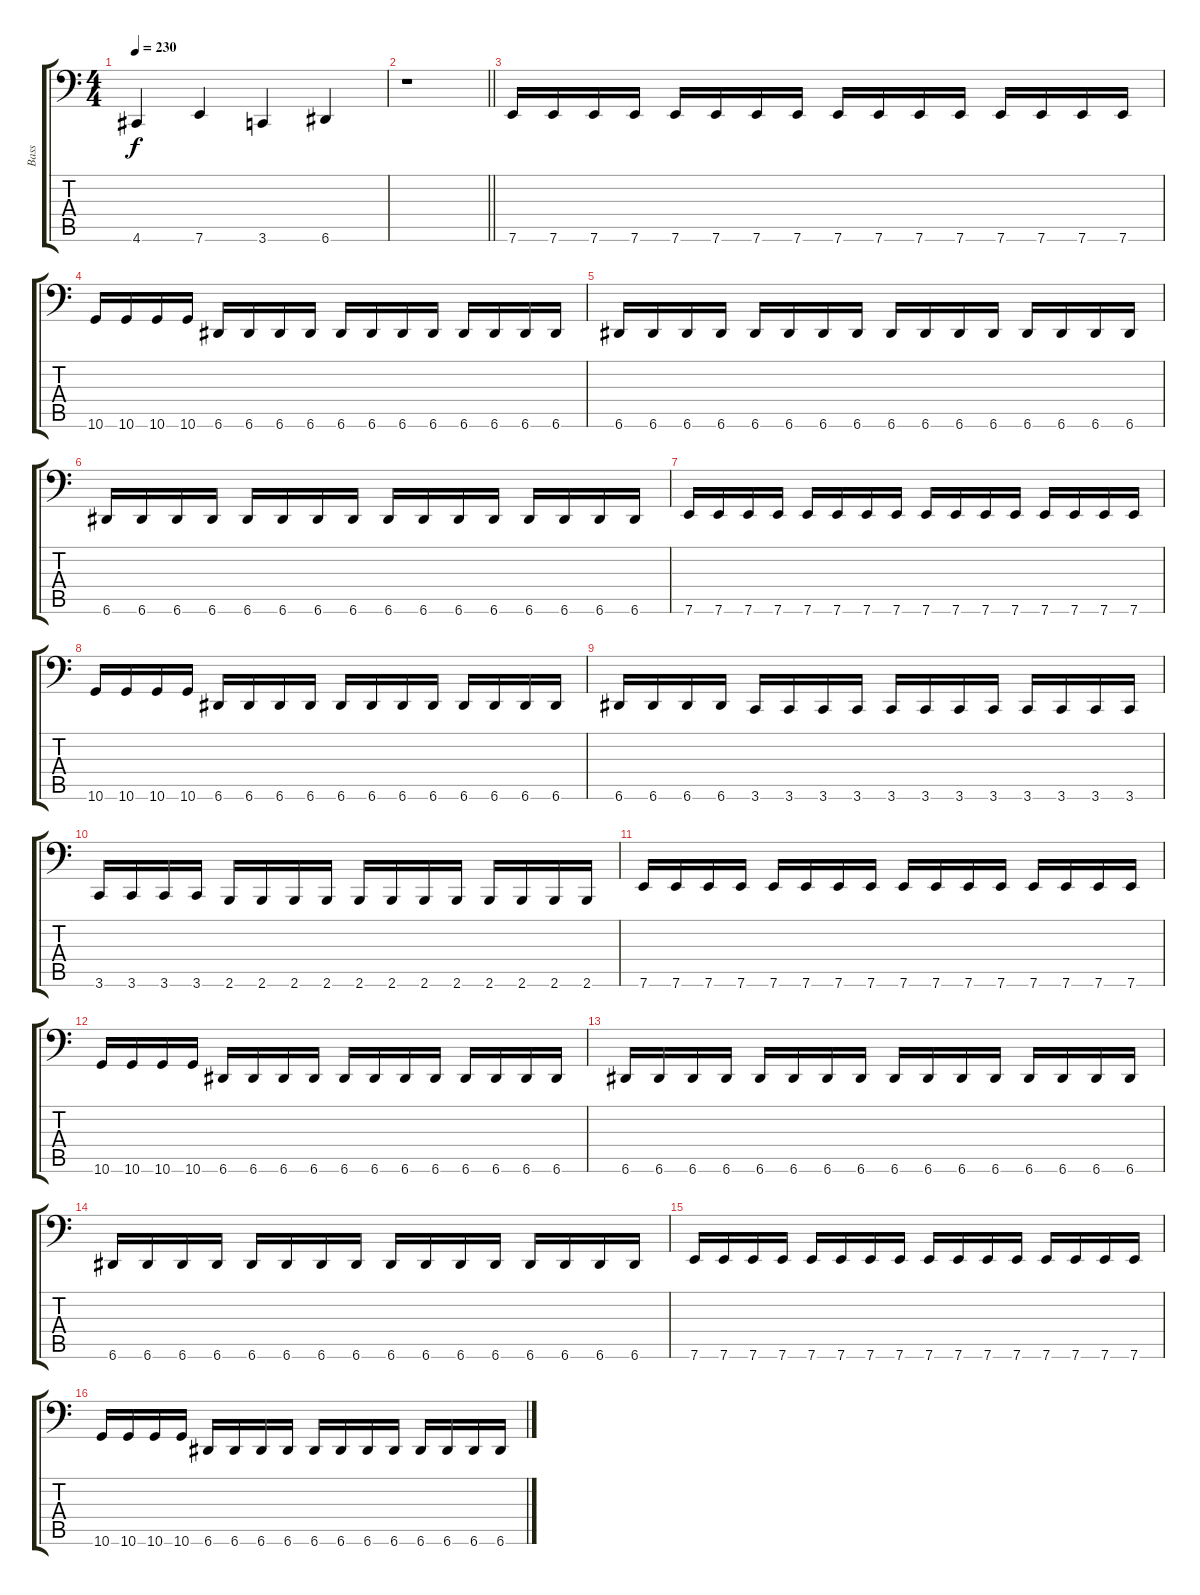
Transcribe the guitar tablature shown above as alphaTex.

\track ("Bass" "Bass") {instrument electricbasspick}
\staff {score tabs}
\tuning (B2 Gb2 D2 A1 E1 A0) {hide}
\ts (4 4)
\tempo 230
\clef f4
\ks c
4.6.4{dy f} 7.6.4 3.6.4 6.6.4 |
\barLineRight lightlight
r.1 |
7.6.16 7.6.16 7.6.16 7.6.16 7.6.16 7.6.16 7.6.16 7.6.16 7.6.16 7.6.16 7.6.16 7.6.16 7.6.16 7.6.16 7.6.16 7.6.16 |
10.6.16 10.6.16 10.6.16 10.6.16 6.6.16 6.6.16 6.6.16 6.6.16 6.6.16 6.6.16 6.6.16 6.6.16 6.6.16 6.6.16 6.6.16 6.6.16 |
6.6.16 6.6.16 6.6.16 6.6.16 6.6.16 6.6.16 6.6.16 6.6.16 6.6.16 6.6.16 6.6.16 6.6.16 6.6.16 6.6.16 6.6.16 6.6.16 |
6.6.16 6.6.16 6.6.16 6.6.16 6.6.16 6.6.16 6.6.16 6.6.16 6.6.16 6.6.16 6.6.16 6.6.16 6.6.16 6.6.16 6.6.16 6.6.16 |
7.6.16 7.6.16 7.6.16 7.6.16 7.6.16 7.6.16 7.6.16 7.6.16 7.6.16 7.6.16 7.6.16 7.6.16 7.6.16 7.6.16 7.6.16 7.6.16 |
10.6.16 10.6.16 10.6.16 10.6.16 6.6.16 6.6.16 6.6.16 6.6.16 6.6.16 6.6.16 6.6.16 6.6.16 6.6.16 6.6.16 6.6.16 6.6.16 |
6.6.16 6.6.16 6.6.16 6.6.16 3.6.16 3.6.16 3.6.16 3.6.16 3.6.16 3.6.16 3.6.16 3.6.16 3.6.16 3.6.16 3.6.16 3.6.16 |
3.6.16 3.6.16 3.6.16 3.6.16 2.6.16 2.6.16 2.6.16 2.6.16 2.6.16 2.6.16 2.6.16 2.6.16 2.6.16 2.6.16 2.6.16 2.6.16 |
7.6.16 7.6.16 7.6.16 7.6.16 7.6.16 7.6.16 7.6.16 7.6.16 7.6.16 7.6.16 7.6.16 7.6.16 7.6.16 7.6.16 7.6.16 7.6.16 |
10.6.16 10.6.16 10.6.16 10.6.16 6.6.16 6.6.16 6.6.16 6.6.16 6.6.16 6.6.16 6.6.16 6.6.16 6.6.16 6.6.16 6.6.16 6.6.16 |
6.6.16 6.6.16 6.6.16 6.6.16 6.6.16 6.6.16 6.6.16 6.6.16 6.6.16 6.6.16 6.6.16 6.6.16 6.6.16 6.6.16 6.6.16 6.6.16 |
6.6.16 6.6.16 6.6.16 6.6.16 6.6.16 6.6.16 6.6.16 6.6.16 6.6.16 6.6.16 6.6.16 6.6.16 6.6.16 6.6.16 6.6.16 6.6.16 |
7.6.16 7.6.16 7.6.16 7.6.16 7.6.16 7.6.16 7.6.16 7.6.16 7.6.16 7.6.16 7.6.16 7.6.16 7.6.16 7.6.16 7.6.16 7.6.16 |
10.6.16 10.6.16 10.6.16 10.6.16 6.6.16 6.6.16 6.6.16 6.6.16 6.6.16 6.6.16 6.6.16 6.6.16 6.6.16 6.6.16 6.6.16 6.6.16
